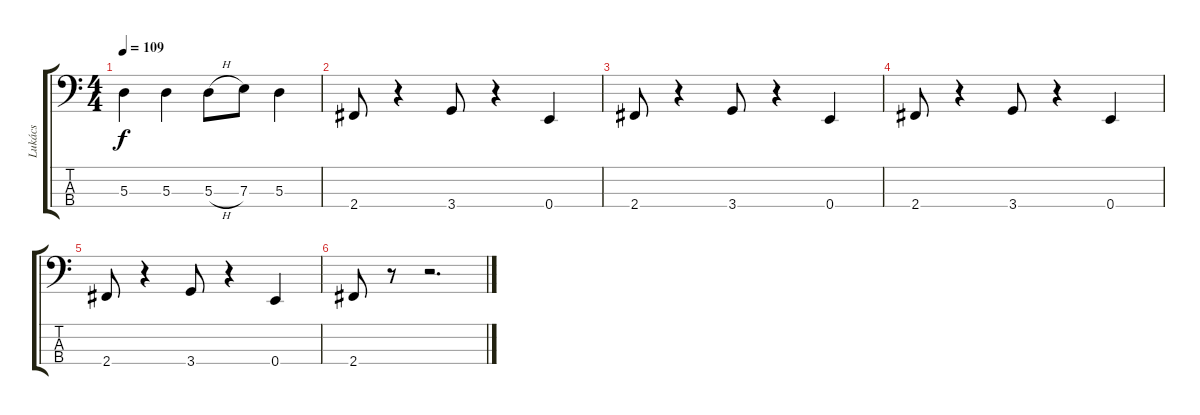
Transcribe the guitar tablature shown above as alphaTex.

\track ("Lukács" "Lukács") {instrument electricbasspick}
\staff {score tabs}
\tuning (G2 D2 A1 E1) {hide}
\ts (4 4)
\tempo 109
\clef f4
\ks c
5.3.4{dy f} 5.3.4 5.3{h}.8 7.3.8 5.3.4 |
\section ("" "")
2.4.8 r.4 3.4.8 r.4 0.4.4 |
2.4.8 r.4 3.4.8 r.4 0.4.4 |
2.4.8 r.4 3.4.8 r.4 0.4.4 |
2.4.8 r.4 3.4.8 r.4 0.4.4 |
2.4.8 r.8 r.2{d}
